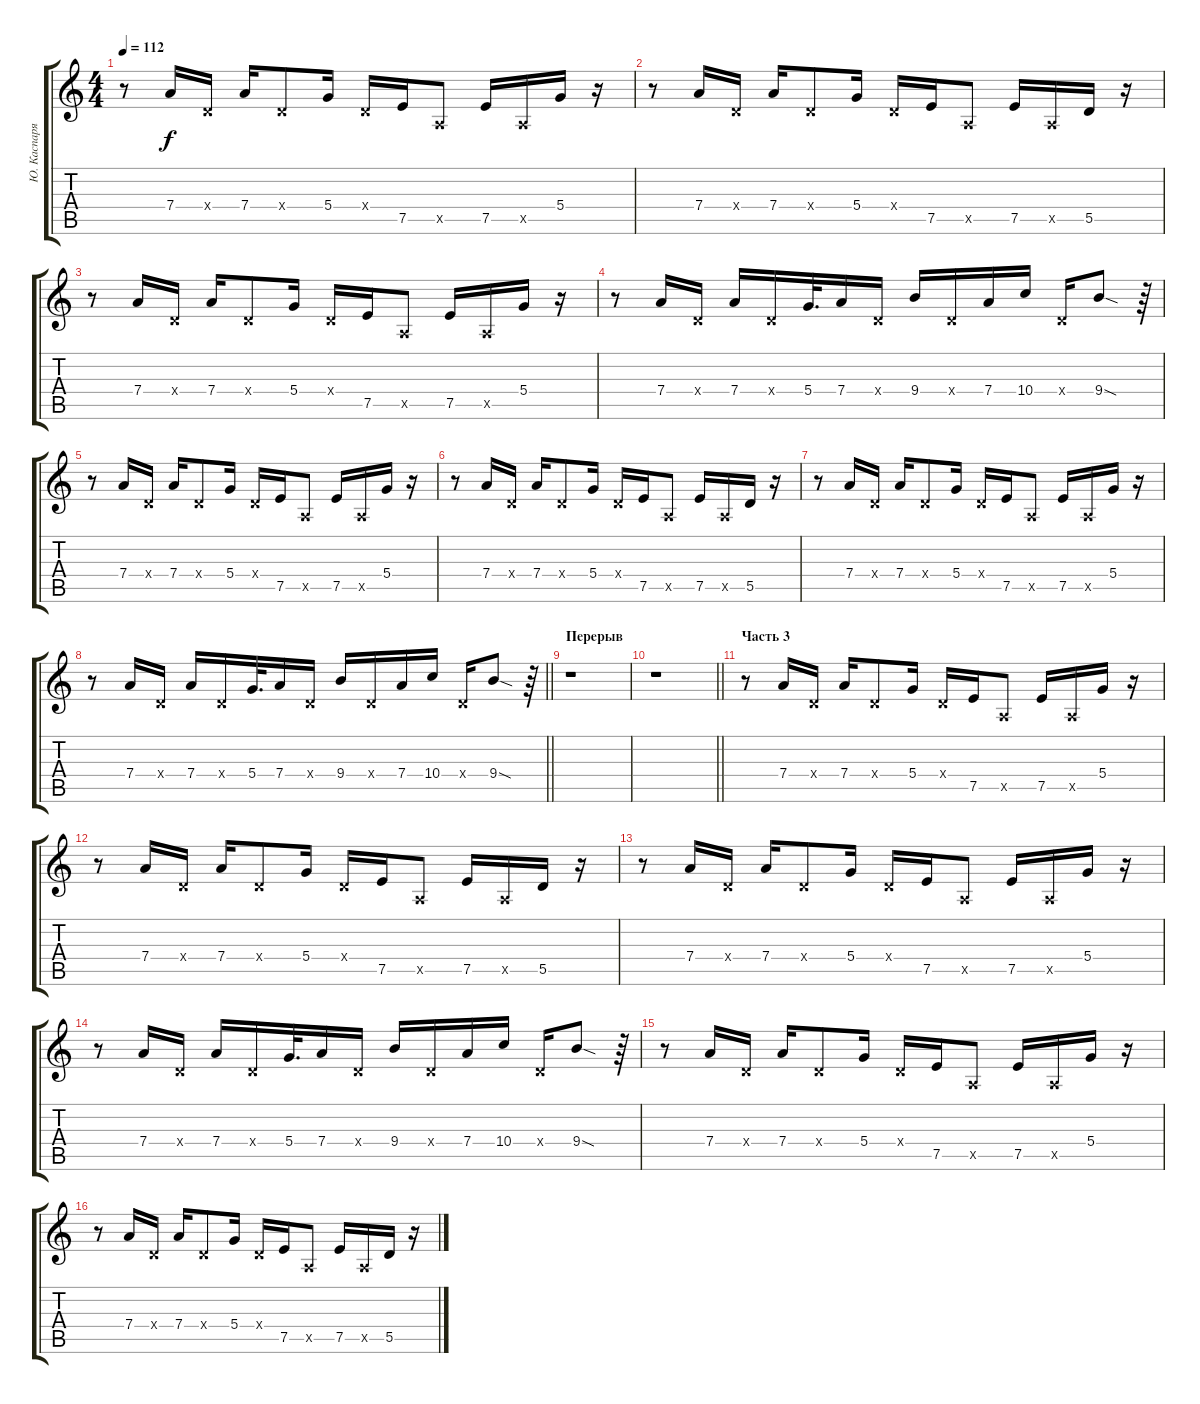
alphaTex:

\track ("Ю. Каспарян (соло)" "Ю. Каспаря") {instrument overdrivenguitar}
\staff {score tabs}
\tuning (E4 B3 G3 D3 A2 E2) {hide}
\ts (4 4)
\tempo 112
\clef g2
\ks c
r.8{dy f} 7.4.16 0.4{x}.16 7.4.16 0.4{x}.8 5.4.16 0.4{x}.16 7.5.16 0.5{x}.8 7.5.16 0.5{x}.16 5.4.16 r.16 |
r.8 7.4.16 0.4{x}.16 7.4.16 0.4{x}.8 5.4.16 0.4{x}.16 7.5.16 0.5{x}.8 7.5.16 0.5{x}.16 5.5.16 r.16 |
r.8 7.4.16 0.4{x}.16 7.4.16 0.4{x}.8 5.4.16 0.4{x}.16 7.5.16 0.5{x}.8 7.5.16 0.5{x}.16 5.4.16 r.16 |
r.8 7.4.16 0.4{x}.16 7.4.16 0.4{x}.16 5.4.32{d} 7.4.16 0.4{x}.16 9.4.16 0.4{x}.16 7.4.16 10.4.16 0.4{x}.16 9.4{sod}.8 r.64 |
r.8 7.4.16 0.4{x}.16 7.4.16 0.4{x}.8 5.4.16 0.4{x}.16 7.5.16 0.5{x}.8 7.5.16 0.5{x}.16 5.4.16 r.16 |
r.8 7.4.16 0.4{x}.16 7.4.16 0.4{x}.8 5.4.16 0.4{x}.16 7.5.16 0.5{x}.8 7.5.16 0.5{x}.16 5.5.16 r.16 |
r.8 7.4.16 0.4{x}.16 7.4.16 0.4{x}.8 5.4.16 0.4{x}.16 7.5.16 0.5{x}.8 7.5.16 0.5{x}.16 5.4.16 r.16 |
\barLineRight lightlight
r.8 7.4.16 0.4{x}.16 7.4.16 0.4{x}.16 5.4.32{d} 7.4.16 0.4{x}.16 9.4.16 0.4{x}.16 7.4.16 10.4.16 0.4{x}.16 9.4{sod}.8 r.64 |
\section ("" "Перерыв")
r.1 |
\barLineRight lightlight
r.1 |
\section ("" "Часть 3")
r.8 7.4.16 0.4{x}.16 7.4.16 0.4{x}.8 5.4.16 0.4{x}.16 7.5.16 0.5{x}.8 7.5.16 0.5{x}.16 5.4.16 r.16 |
r.8 7.4.16 0.4{x}.16 7.4.16 0.4{x}.8 5.4.16 0.4{x}.16 7.5.16 0.5{x}.8 7.5.16 0.5{x}.16 5.5.16 r.16 |
r.8 7.4.16 0.4{x}.16 7.4.16 0.4{x}.8 5.4.16 0.4{x}.16 7.5.16 0.5{x}.8 7.5.16 0.5{x}.16 5.4.16 r.16 |
r.8 7.4.16 0.4{x}.16 7.4.16 0.4{x}.16 5.4.32{d} 7.4.16 0.4{x}.16 9.4.16 0.4{x}.16 7.4.16 10.4.16 0.4{x}.16 9.4{sod}.8 r.64 |
r.8 7.4.16 0.4{x}.16 7.4.16 0.4{x}.8 5.4.16 0.4{x}.16 7.5.16 0.5{x}.8 7.5.16 0.5{x}.16 5.4.16 r.16 |
r.8 7.4.16 0.4{x}.16 7.4.16 0.4{x}.8 5.4.16 0.4{x}.16 7.5.16 0.5{x}.8 7.5.16 0.5{x}.16 5.5.16 r.16
